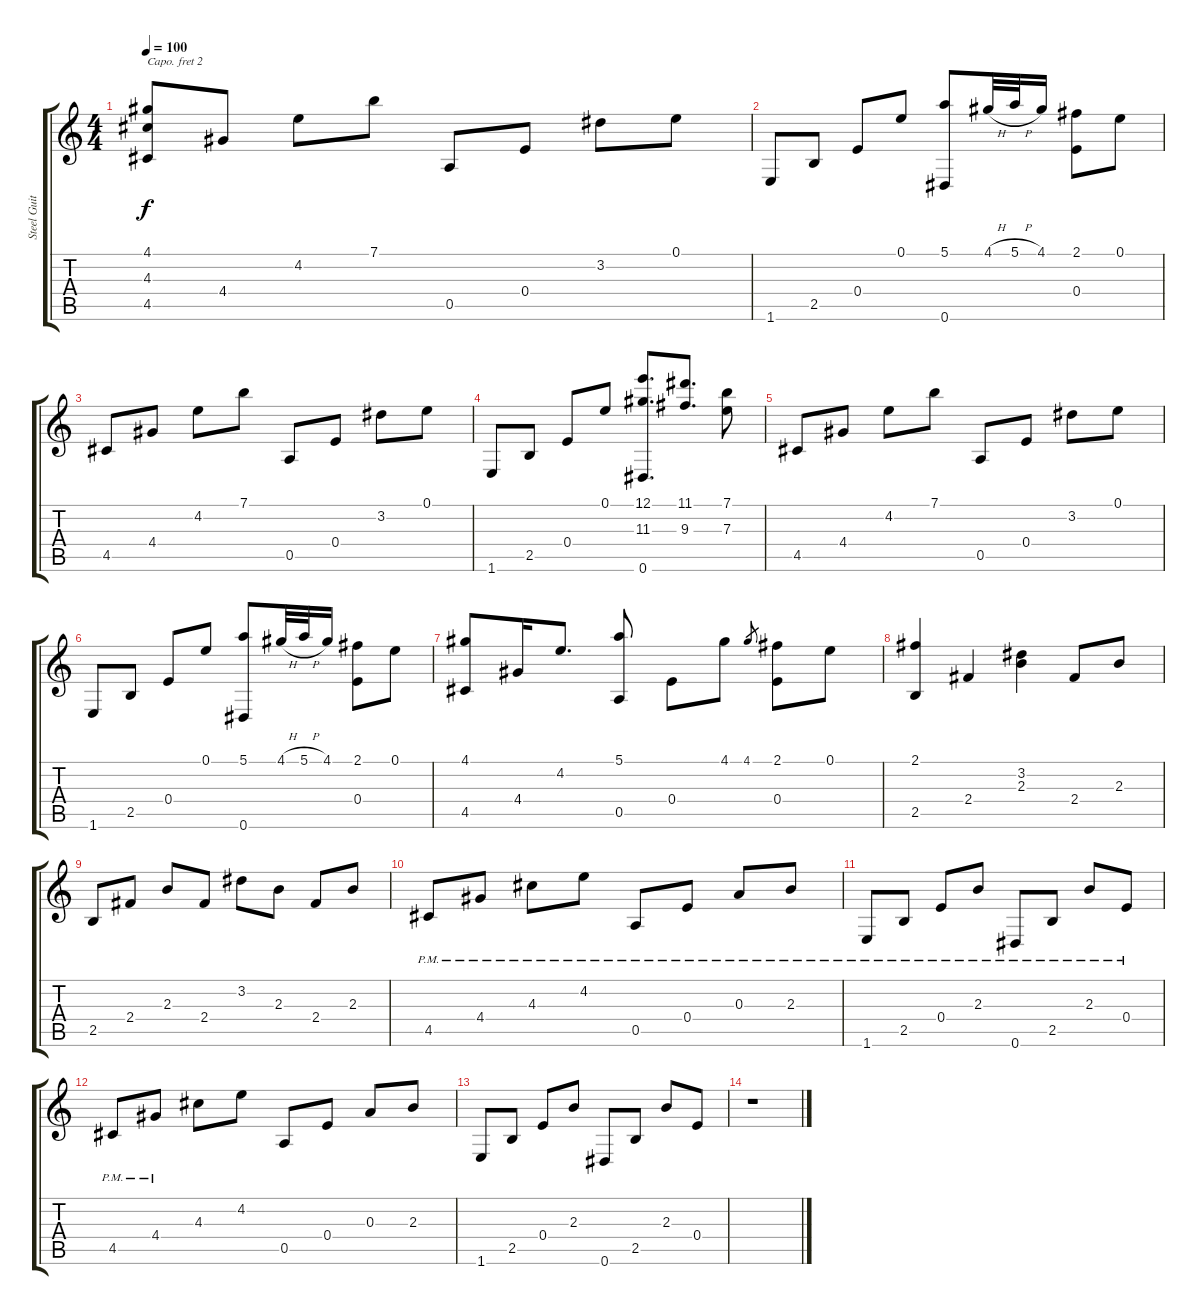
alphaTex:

\track ("Steel Guitar" "Steel Guit") {instrument acousticguitarsteel}
\staff {score tabs}
\capo 2
\tuning (D4 Bb3 G3 D3 G2 Db2) {hide}
\ts (4 4)
\tempo 100
\clef g2
\ks c
(4.1 4.3 4.5).8{dy f} 4.4.8 4.2.8 7.1.8 0.5.8 0.4.8 3.2.8 0.1.8 |
1.6.8 2.5.8 0.4.8 0.1.8 (5.1 0.6).8 4.1{h}.32 5.1{h}.32 4.1.16 (2.1 0.4).8 0.1.8 |
4.5.8 4.4.8 4.2.8 7.1.8 0.5.8 0.4.8 3.2.8 0.1.8 |
1.6.8 2.5.8 0.4.8 0.1.8 (12.1 11.3 0.6).8{d} (11.1 9.3).8{d} (7.1 7.3).8 |
4.5.8 4.4.8 4.2.8 7.1.8 0.5.8 0.4.8 3.2.8 0.1.8 |
1.6.8 2.5.8 0.4.8 0.1.8 (5.1 0.6).8 4.1{h}.32 5.1{h}.32 4.1.16 (2.1 0.4).8 0.1.8 |
(4.1 4.5).8 4.4.16 4.2.8{d} (5.1 0.5).8 0.4.8 4.1.8 4.1.8{gr} (2.1 0.4).8 0.1.8 |
(2.1 2.5).4 2.4.4 (3.2 2.3).4 2.4.8 2.3.8 |
2.5.8 2.4.8 2.3.8 2.4.8 3.2.8 2.3.8 2.4.8 2.3.8 |
4.5{pm}.8 4.4{pm}.8 4.3{pm}.8 4.2{pm}.8 0.5{pm}.8 0.4{pm}.8 0.3{pm}.8 2.3{pm}.8 |
1.6{pm}.8 2.5{pm}.8 0.4{pm}.8 2.3{pm}.8 0.6{pm}.8 2.5{pm}.8 2.3{pm}.8 0.4{pm}.8 |
4.5{pm}.8 4.4{pm}.8 4.3.8 4.2.8 0.5.8 0.4.8 0.3.8 2.3.8 |
1.6.8 2.5.8 0.4.8 2.3.8 0.6.8 2.5.8 2.3.8 0.4.8 |
r.1
